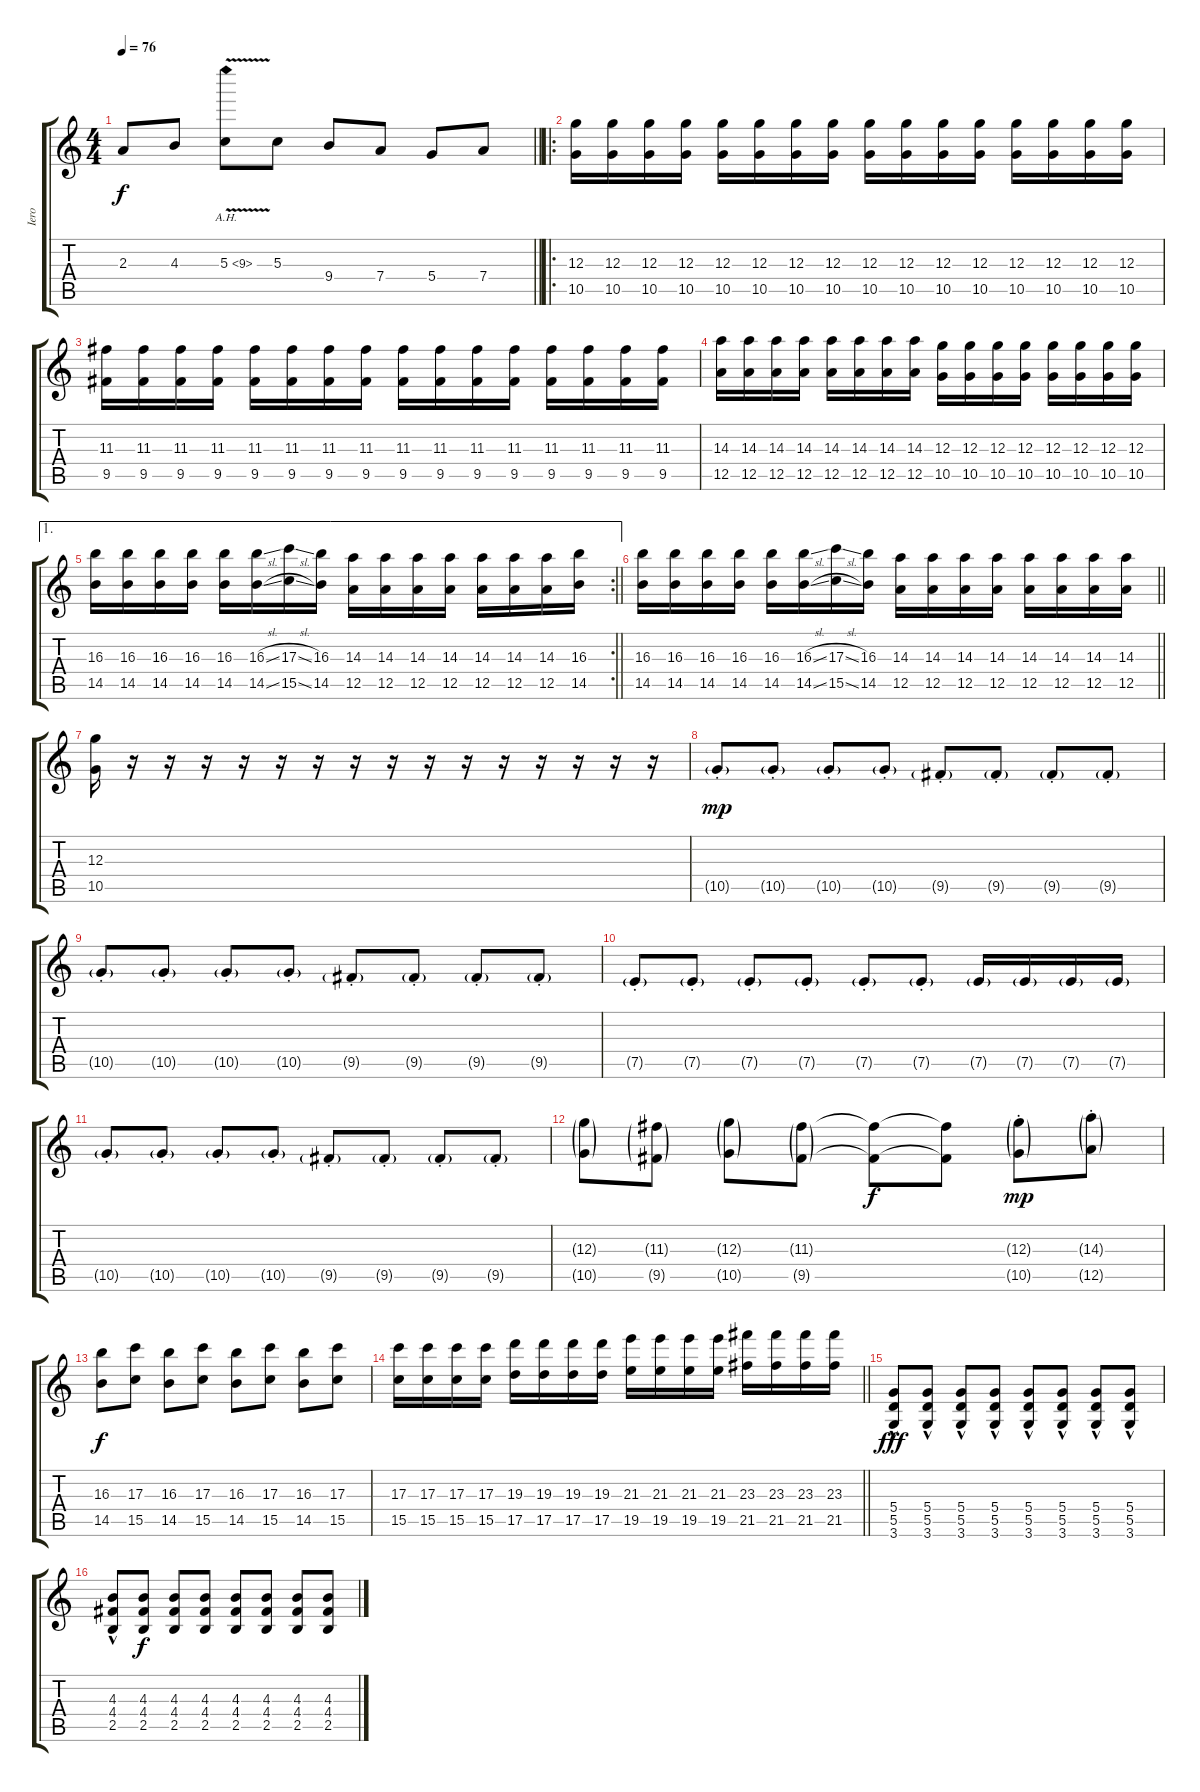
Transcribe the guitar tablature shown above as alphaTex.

\track ("Iero" "Iero") {instrument overdrivenguitar}
\staff {score tabs}
\tuning (E4 B3 G3 D3 A2 E2) {hide}
\ts (4 4)
\tempo 76
\clef g2
\barLineRight lightlight
\ks c
2.3.8{dy f} 4.3.8 5.3{ah 4 v}.8 5.3.8 9.4.8 7.4.8 5.4.8 7.4.8 |
\ro
(12.3 10.5).16 (12.3 10.5).16 (12.3 10.5).16 (12.3 10.5).16 (12.3 10.5).16 (12.3 10.5).16 (12.3 10.5).16 (12.3 10.5).16 (12.3 10.5).16 (12.3 10.5).16 (12.3 10.5).16 (12.3 10.5).16 (12.3 10.5).16 (12.3 10.5).16 (12.3 10.5).16 (12.3 10.5).16 |
(11.3 9.5).16 (11.3 9.5).16 (11.3 9.5).16 (11.3 9.5).16 (11.3 9.5).16 (11.3 9.5).16 (11.3 9.5).16 (11.3 9.5).16 (11.3 9.5).16 (11.3 9.5).16 (11.3 9.5).16 (11.3 9.5).16 (11.3 9.5).16 (11.3 9.5).16 (11.3 9.5).16 (11.3 9.5).16 |
(14.3 12.5).16 (14.3 12.5).16 (14.3 12.5).16 (14.3 12.5).16 (14.3 12.5).16 (14.3 12.5).16 (14.3 12.5).16 (14.3 12.5).16 (12.3 10.5).16 (12.3 10.5).16 (12.3 10.5).16 (12.3 10.5).16 (12.3 10.5).16 (12.3 10.5).16 (12.3 10.5).16 (12.3 10.5).16 |
\ae 1
\rc 2
\barLineRight lightlight
(16.3 14.5).16 (16.3 14.5).16 (16.3 14.5).16 (16.3 14.5).16 (16.3 14.5).16 (16.3{sl} 14.5{sl}).16 (17.3{sl} 15.5{sl}).16 (16.3 14.5).16 (14.3 12.5).16 (14.3 12.5).16 (14.3 12.5).16 (14.3 12.5).16 (14.3 12.5).16 (14.3 12.5).16 (14.3 12.5).16 (16.3 14.5).16 |
\barLineRight lightlight
(16.3 14.5).16 (16.3 14.5).16 (16.3 14.5).16 (16.3 14.5).16 (16.3 14.5).16 (16.3{sl} 14.5{sl}).16 (17.3{sl} 15.5{sl}).16 (16.3 14.5).16 (14.3 12.5).16 (14.3 12.5).16 (14.3 12.5).16 (14.3 12.5).16 (14.3 12.5).16 (14.3 12.5).16 (14.3 12.5).16 (14.3 12.5).16 |
(12.3 10.5).16 r.16 r.16 r.16 r.16 r.16 r.16 r.16 r.16 r.16 r.16 r.16 r.16 r.16 r.16 r.16 |
10.5{g st}.8{dy mp} 10.5{g st}.8 10.5{g st}.8 10.5{g st}.8 9.5{g st}.8 9.5{g st}.8 9.5{g st}.8 9.5{g st}.8 |
10.5{g st}.8 10.5{g st}.8 10.5{g st}.8 10.5{g st}.8 9.5{g st}.8 9.5{g st}.8 9.5{g st}.8 9.5{g st}.8 |
7.5{g st}.8 7.5{g st}.8 7.5{g st}.8 7.5{g st}.8 7.5{g st}.8 7.5{g st}.8 7.5{g}.16 7.5{g}.16 7.5{g}.16 7.5{g}.16 |
10.5{g st}.8 10.5{g st}.8 10.5{g st}.8 10.5{g st}.8 9.5{g st}.8 9.5{g st}.8 9.5{g st}.8 9.5{g st}.8 |
(12.3{g} 10.5{g}).8 (11.3{g} 9.5{g}).8 (12.3{g} 10.5{g}).8 (11.3{g} 9.5{g}).8 (11.3{t} 9.5{t}).8{dy f} (11.3{t} 9.5{t}).8 (12.3{g} 10.5{g st}).8{dy mp} (14.3{g} 12.5{g st}).8 |
(16.3 14.5).8{dy f} (17.3 15.5).8 (16.3 14.5).8 (17.3 15.5).8 (16.3 14.5).8 (17.3 15.5).8 (16.3 14.5).8 (17.3 15.5).8 |
\barLineRight lightlight
(17.3 15.5).16 (17.3 15.5).16 (17.3 15.5).16 (17.3 15.5).16 (19.3 17.5).16 (19.3 17.5).16 (19.3 17.5).16 (19.3 17.5).16 (21.3 19.5).16 (21.3 19.5).16 (21.3 19.5).16 (21.3 19.5).16 (23.3 21.5).16 (23.3 21.5).16 (23.3 21.5).16 (23.3 21.5).16 |
(5.4{hac} 5.5{hac} 3.6{hac}).8{dy fff volume 14} (5.4{hac} 5.5{hac} 3.6{hac}).8 (5.4{hac} 5.5{hac} 3.6{hac}).8 (5.4{hac} 5.5{hac} 3.6{hac}).8 (5.4{hac} 5.5{hac} 3.6{hac}).8 (5.4{hac} 5.5{hac} 3.6{hac}).8 (5.4{hac} 5.5{hac} 3.6{hac}).8 (5.4{hac} 5.5{hac} 3.6{hac}).8 |
(4.3{hac} 4.4{hac} 2.5{hac}).8 (4.3 4.4 2.5).8{dy f volume 16} (4.3 4.4 2.5).8 (4.3 4.4 2.5).8 (4.3 4.4 2.5).8 (4.3 4.4 2.5).8 (4.3 4.4 2.5).8 (4.3 4.4 2.5).8
